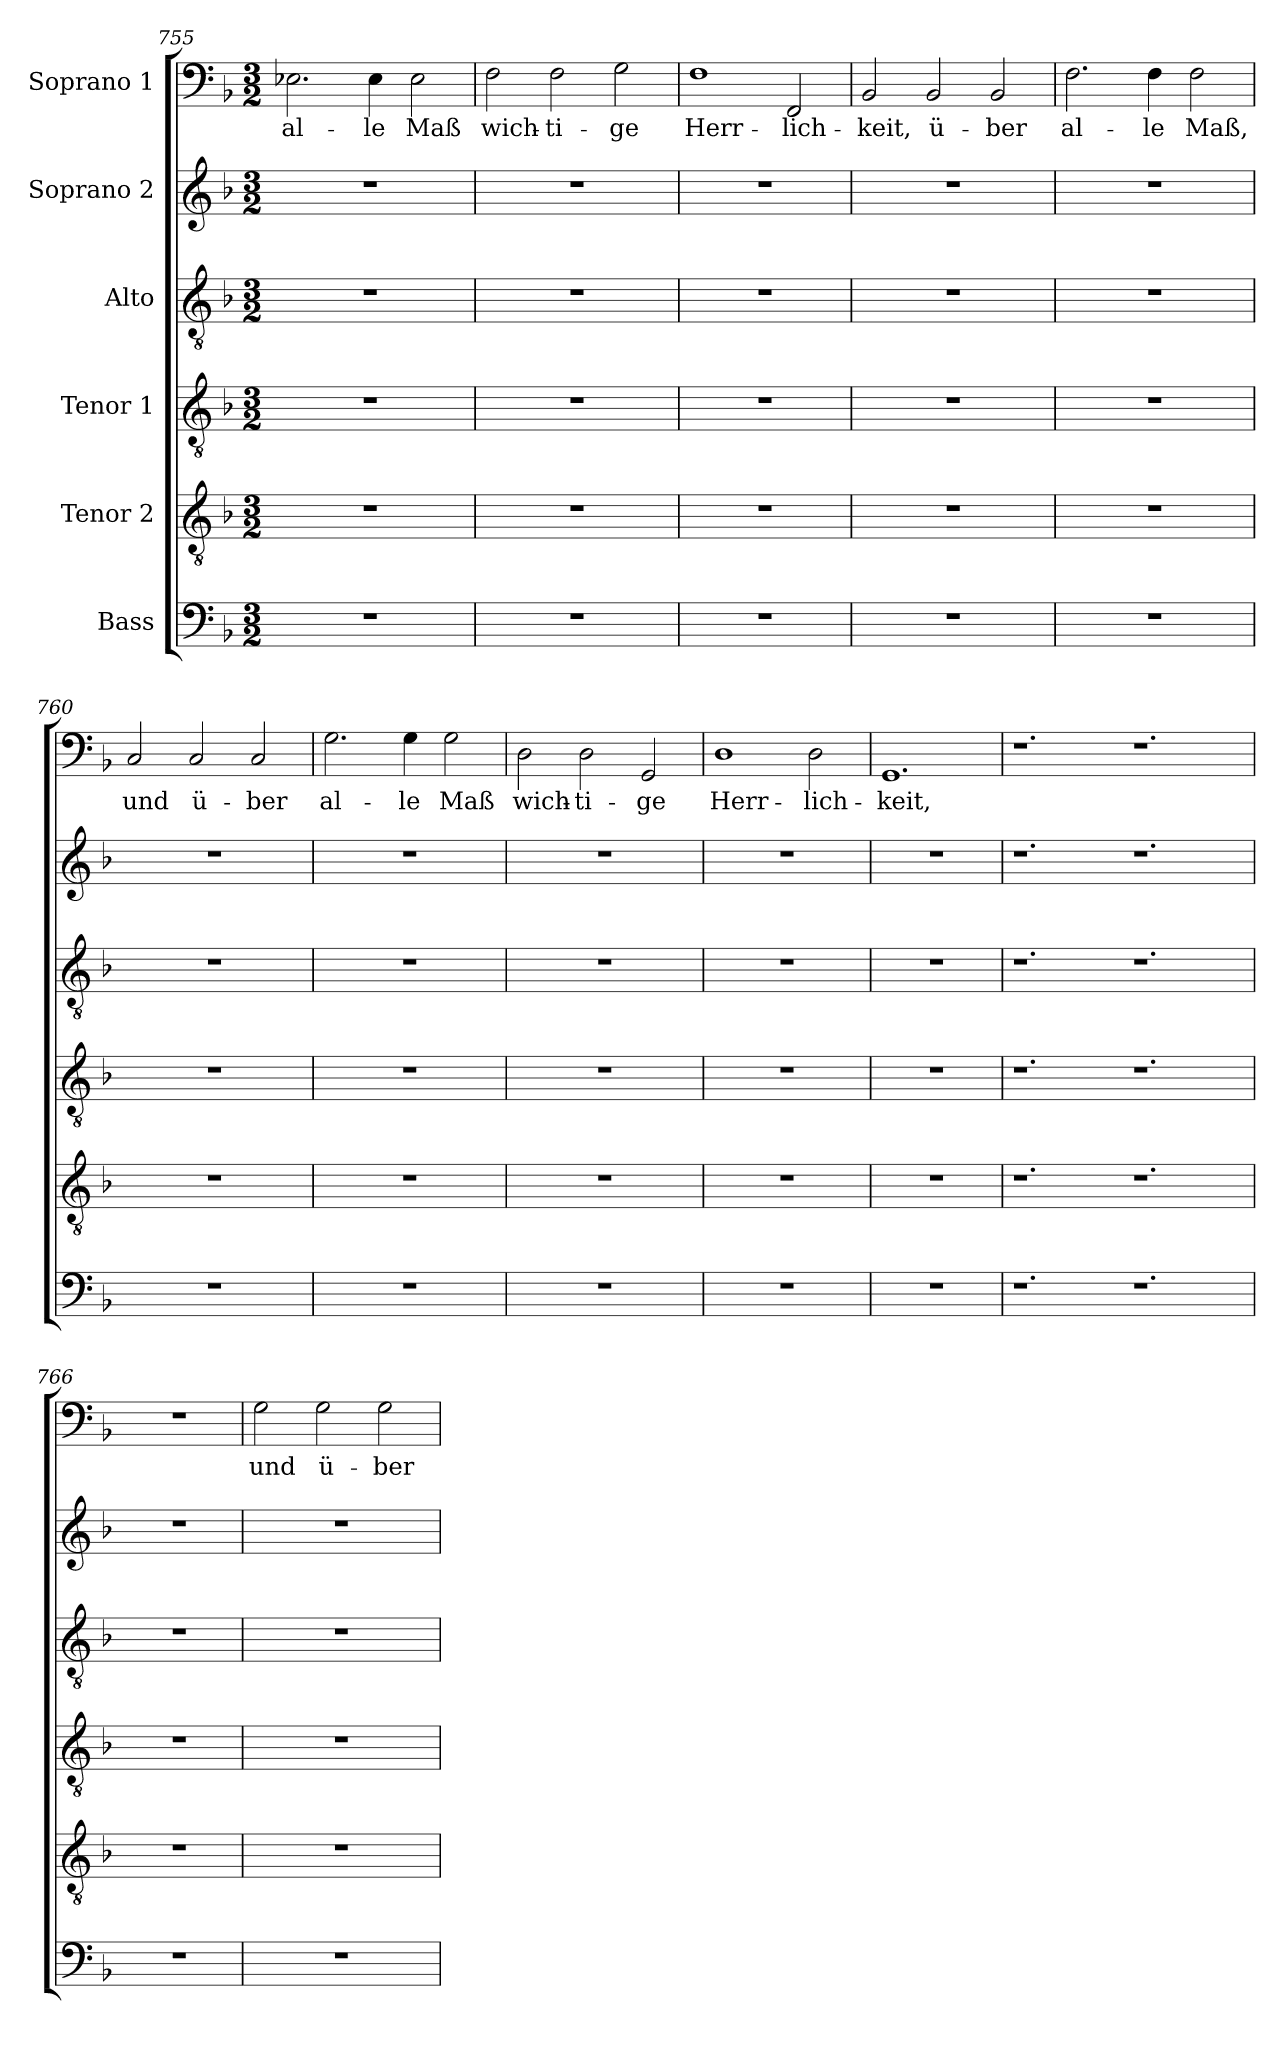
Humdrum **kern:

**kern	**kern	**kern	**kern	**kern	**kern	**text
*part6	*part5	*part4	*part3	*part2	*part1	*part1
*staff6	*staff5	*staff4	*staff3	*staff2	*staff1	*staff1
*I"Bass	*I"Tenor 2	*I"Tenor 1	*I"Alto	*I"Soprano 2	*I"Soprano 1	*
*clefF4	*clefGv2	*clefGv2	*clefGv2	*clefG2	*clefF4	*
*k[b-]	*k[b-]	*k[b-]	*k[b-]	*k[b-]	*k[b-]	*
*F:	*F:	*F:	*F:	*F:	*F:	*
*M3/2	*M3/2	*M3/2	*M3/2	*M3/2	*M3/2	*
=755	=755	=755	=755	=755	=755	=755
!	!	!	!	!	!	!LO:LY:b:cj
1.r	1.r	1.r	1.r	1.r	2.E-X\	al-
!	!	!	!	!	!	!LO:LY:b:cj
.	.	.	.	.	4E-\	-le
!	!	!	!	!	!	!LO:LY:b:cj
.	.	.	.	.	2E-\	Maß
!!LO:LB:g=z
=756	=756	=756	=756	=756	=756	=756
!	!	!	!	!	!	!LO:LY:b:cj
1.r	1.r	1.r	1.r	1.r	2F\	wich-
!	!	!	!	!	!	!LO:LY:b:cj
.	.	.	.	.	2F\	-ti-
!	!	!	!	!	!	!LO:LY:b:cj
.	.	.	.	.	2G\	-ge
=757	=757	=757	=757	=757	=757	=757
!	!	!	!	!	!	!LO:LY:b:cj
1.r	1.r	1.r	1.r	1.r	1F	Herr-
!	!	!	!	!	!	!LO:LY:b:cj
.	.	.	.	.	2FF/	-lich-
=758	=758	=758	=758	=758	=758	=758
!	!	!	!	!	!	!LO:LY:b:cj
1.r	1.r	1.r	1.r	1.r	2BB-/	-keit,
!	!	!	!	!	!	!LO:LY:b:cj
.	.	.	.	.	2BB-/	ü-
!	!	!	!	!	!	!LO:LY:b:cj
.	.	.	.	.	2BB-/	-ber
=759	=759	=759	=759	=759	=759	=759
!	!	!	!	!	!	!LO:LY:b:cj
1.r	1.r	1.r	1.r	1.r	2.F\	al-
!	!	!	!	!	!	!LO:LY:b:cj
.	.	.	.	.	4F\	-le
!	!	!	!	!	!	!LO:LY:b:cj
.	.	.	.	.	2F\	Maß,
=760	=760	=760	=760	=760	=760	=760
!	!	!	!	!	!	!LO:LY:b:cj
1.r	1.r	1.r	1.r	1.r	2C/	und
!	!	!	!	!	!	!LO:LY:b:cj
.	.	.	.	.	2C/	ü-
!	!	!	!	!	!	!LO:LY:b:cj
.	.	.	.	.	2C/	-ber
=761	=761	=761	=761	=761	=761	=761
!	!	!	!	!	!	!LO:LY:b:cj
1.r	1.r	1.r	1.r	1.r	2.G\	al-
!	!	!	!	!	!	!LO:LY:b:cj
.	.	.	.	.	4G\	-le
!	!	!	!	!	!	!LO:LY:b:cj
.	.	.	.	.	2G\	Maß
=762	=762	=762	=762	=762	=762	=762
!	!	!	!	!	!	!LO:LY:b:cj
1.r	1.r	1.r	1.r	1.r	2D\	wich-
!	!	!	!	!	!	!LO:LY:b:cj
.	.	.	.	.	2D\	-ti-
!	!	!	!	!	!	!LO:LY:b:cj
.	.	.	.	.	2GG/	-ge
=763	=763	=763	=763	=763	=763	=763
!	!	!	!	!	!	!LO:LY:b:cj
1.r	1.r	1.r	1.r	1.r	1D	Herr-
!	!	!	!	!	!	!LO:LY:b:cj
.	.	.	.	.	2D\	-lich-
=764	=764	=764	=764	=764	=764	=764
!	!	!	!	!	!	!LO:LY:b:cj
1.r	1.r	1.r	1.r	1.r	1.GG	-keit,
=765	=765	=765	=765	=765	=765	=765
1.r	1.r	1.r	1.r	1.r	1.r	.
1.r	1.r	1.r	1.r	1.r	1.r	.
=766	=766	=766	=766	=766	=766	=766
1.r	1.r	1.r	1.r	1.r	1.r	.
=767	=767	=767	=767	=767	=767	=767
!	!	!	!	!	!	!LO:LY:b:cj
1.r	1.r	1.r	1.r	1.r	2G\	und
!	!	!	!	!	!	!LO:LY:b:cj
.	.	.	.	.	2G\	ü-
!	!	!	!	!	!	!LO:LY:b:cj
.	.	.	.	.	2G\	-ber
=	=	=	=	=	=	=
*-	*-	*-	*-	*-	*-	*-
